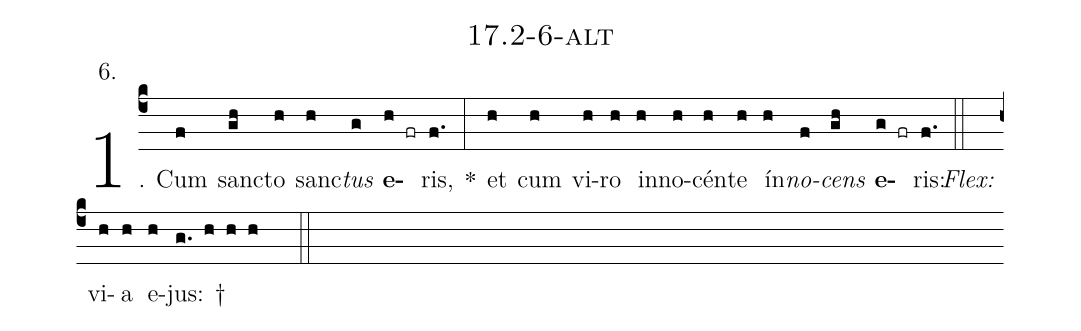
name: 17.2-6-alt;
annotation: 6.;
%%
(c4)1. Cum(f) sanc(gh)to(h) sanc(h)<i>tus</i>(g) <b>e</b>(h fr)ris,(f.) *(:) et(h) cum(h) vi(h)ro(h) in(h)no(h)cén(h)te(h) ín(h)<i>no</i>(f)<i>cens</i>(gh) <b>e</b>(g fr)ris:(f.) (::)
<i>Flex:</i>()  vi(h)a(h) e(h)jus: †(g. h h h  ::)
